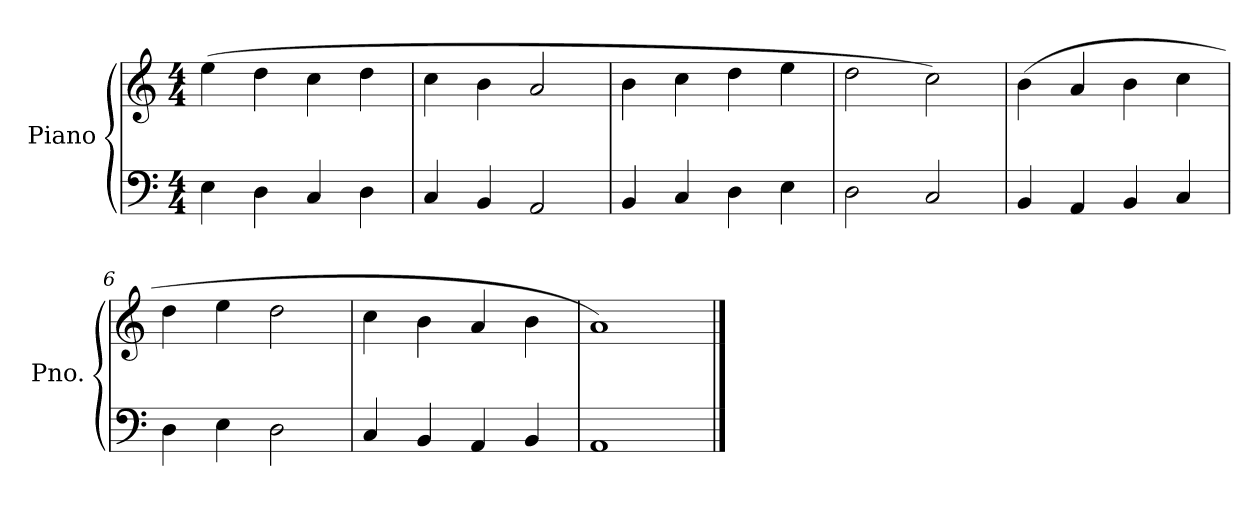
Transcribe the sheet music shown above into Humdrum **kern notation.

**kern	**kern
*part1	*part1
*staff2	*staff1
*I"Piano	*
*I'Pno.	*
*clefF4	*clefG2
*k[]	*k[]
*M4/4	*M4/4
*MM96	*MM96
=1	=1
4E\	(>4ee\
4D\	4dd\
4C/	4cc\
4D\	4dd\
=2	=2
4C/	4cc\
4BB/	4b\
2AA/	2a/
=3	=3
4BB/	4b\
4C/	4cc\
4D\	4dd\
4E\	4ee\
=4	=4
2D\	2dd\
2C/	2cc\)
=5	=5
4BB/	(>4b\
4AA/	4a/
4BB/	4b\
4C/	4cc\
=6	=6
4D\	4dd\
4E\	4ee\
2D\	2dd\
=7	=7
4C/	4cc\
4BB/	4b\
4AA/	4a/
4BB/	4b\
=8	=8
1AA	1a)
==	==
*-	*-
